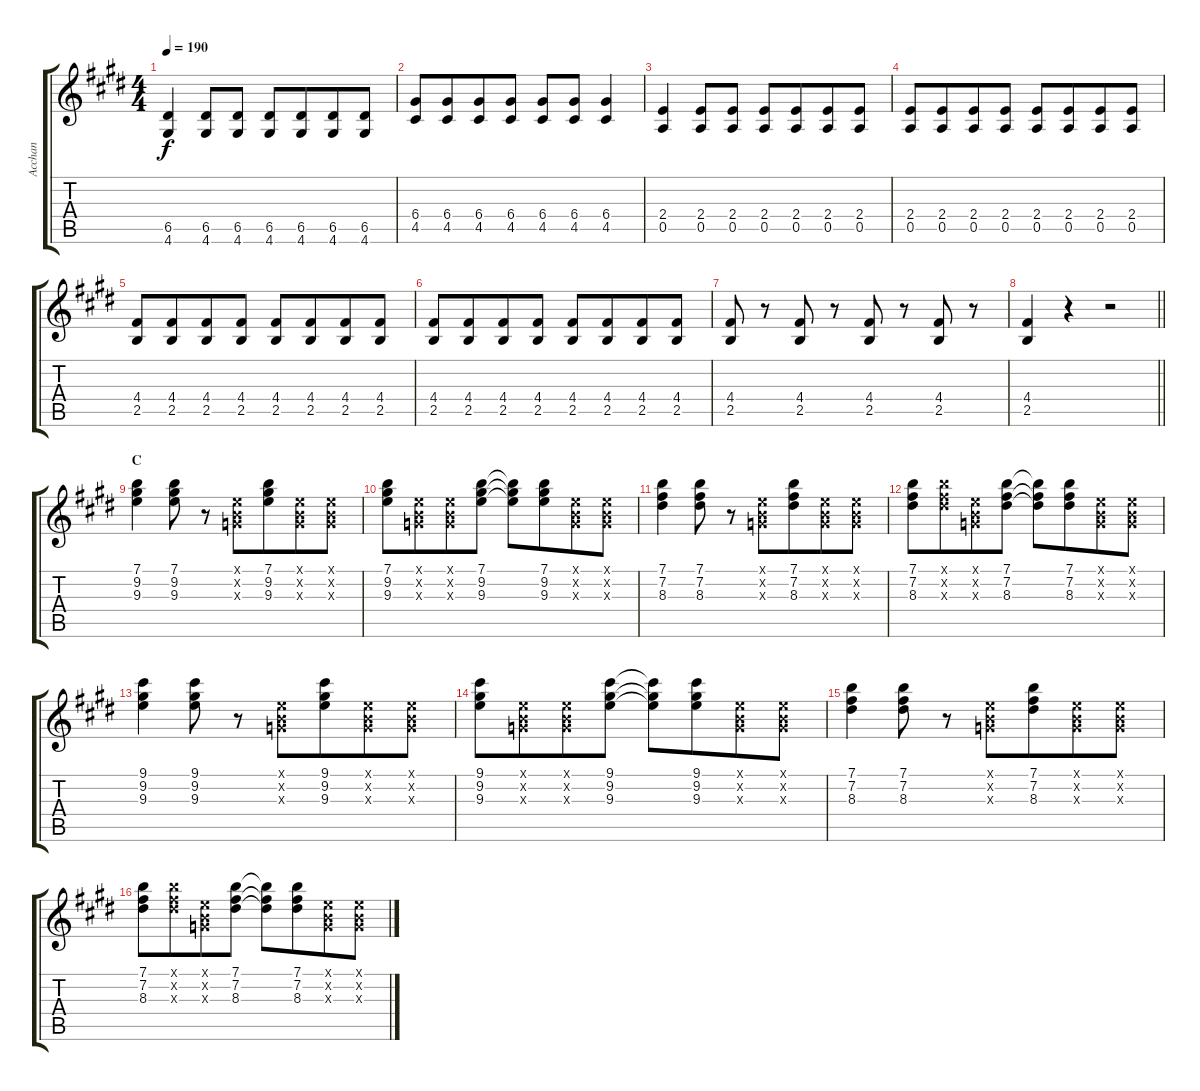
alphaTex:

\track ("Acchan" "Acchan") {instrument distortionguitar}
\staff {score tabs}
\tuning (E4 B3 G3 D3 A2 E2) {hide}
\ts (4 4)
\tempo 190
\clef g2
\ks e
(6.5 4.6).4{dy f} (6.5 4.6).8 (6.5 4.6).8 (6.5 4.6).8 (6.5 4.6).8{beam merge} (6.5 4.6).8 (6.5 4.6).8 |
(6.4 4.5).8 (6.4 4.5).8{beam merge} (6.4 4.5).8 (6.4 4.5).8 (6.4 4.5).8 (6.4 4.5).8 (6.4 4.5).4 |
(2.4 0.5).4 (2.4 0.5).8{beam merge} (2.4 0.5).8 (2.4 0.5).8 (2.4 0.5).8{beam merge} (2.4 0.5).8{beam merge} (2.4 0.5).8 |
(2.4 0.5).8 (2.4 0.5).8{beam merge} (2.4 0.5).8 (2.4 0.5).8 (2.4 0.5).8{beam merge} (2.4 0.5).8{beam merge} (2.4 0.5).8 (2.4 0.5).8 |
(4.4 2.5).8 (4.4 2.5).8{beam merge} (4.4 2.5).8 (4.4 2.5).8 (4.4 2.5).8 (4.4 2.5).8{beam merge} (4.4 2.5).8 (4.4 2.5).8 |
(4.4 2.5).8 (4.4 2.5).8{beam merge} (4.4 2.5).8 (4.4 2.5).8 (4.4 2.5).8 (4.4 2.5).8{beam merge} (4.4 2.5).8 (4.4 2.5).8 |
(4.4 2.5).8 r.8 (4.4 2.5).8 r.8 (4.4 2.5).8 r.8 (4.4 2.5).8 r.8 |
\barLineRight lightlight
(4.4 2.5).4 r.4 r.2 |
\section ("" "C")
(7.1 9.2 9.3).4 (7.1 9.2 9.3).8 r.8 (0.1{x} 0.2{x} 0.3{x}).8 (7.1 9.2 9.3).8{beam merge} (0.1{x} 0.2{x} 0.3{x}).8 (0.1{x} 0.2{x} 0.3{x}).8 |
(7.1 9.2 9.3).8 (0.1{x} 0.2{x} 0.3{x}).8{beam merge} (0.1{x} 0.2{x} 0.3{x}).8 (7.1 9.2 9.3).8 (7.1{t} 9.2{t} 9.3{t}).8 (7.1 9.2 9.3).8{beam merge} (0.1{x} 0.2{x} 0.3{x}).8 (0.1{x} 0.2{x} 0.3{x}).8 |
(7.1 7.2 8.3).4 (7.1 7.2 8.3).8 r.8 (0.1{x} 0.2{x} 0.3{x}).8 (7.1 7.2 8.3).8{beam merge} (0.1{x} 0.2{x} 0.3{x}).8 (0.1{x} 0.2{x} 0.3{x}).8 |
(7.1 7.2 8.3).8 (7.1{x} 7.2{x} 8.3{x}).8{beam merge} (0.1{x} 0.2{x} 0.3{x}).8 (7.1 7.2 8.3).8 (7.1{t} 7.2{t} 8.3{t}).8{beam merge} (7.1 7.2 8.3).8{beam merge} (0.1{x} 0.2{x} 0.3{x}).8 (0.1{x} 0.2{x} 0.3{x}).8 |
(9.1 9.2 9.3).4 (9.1 9.2 9.3).8 r.8 (0.1{x} 0.2{x} 0.3{x}).8 (9.1 9.2 9.3).8{beam merge} (0.1{x} 0.2{x} 0.3{x}).8 (0.1{x} 0.2{x} 0.3{x}).8 |
(9.1 9.2 9.3).8 (0.1{x} 0.2{x} 0.3{x}).8{beam merge} (0.1{x} 0.2{x} 0.3{x}).8 (9.1 9.2 9.3).8 (9.1{t} 9.2{t} 9.3{t}).8 (9.1 9.2 9.3).8{beam merge} (0.1{x} 0.2{x} 0.3{x}).8 (0.1{x} 0.2{x} 0.3{x}).8 |
(7.1 7.2 8.3).4 (7.1 7.2 8.3).8 r.8 (0.1{x} 0.2{x} 0.3{x}).8 (7.1 7.2 8.3).8{beam merge} (0.1{x} 0.2{x} 0.3{x}).8 (0.1{x} 0.2{x} 0.3{x}).8 |
(7.1 7.2 8.3).8 (7.1{x} 7.2{x} 8.3{x}).8{beam merge} (0.1{x} 0.2{x} 0.3{x}).8 (7.1 7.2 8.3).8 (7.1{t} 7.2{t} 8.3{t}).8{beam merge} (7.1 7.2 8.3).8{beam merge} (0.1{x} 0.2{x} 0.3{x}).8 (0.1{x} 0.2{x} 0.3{x}).8
